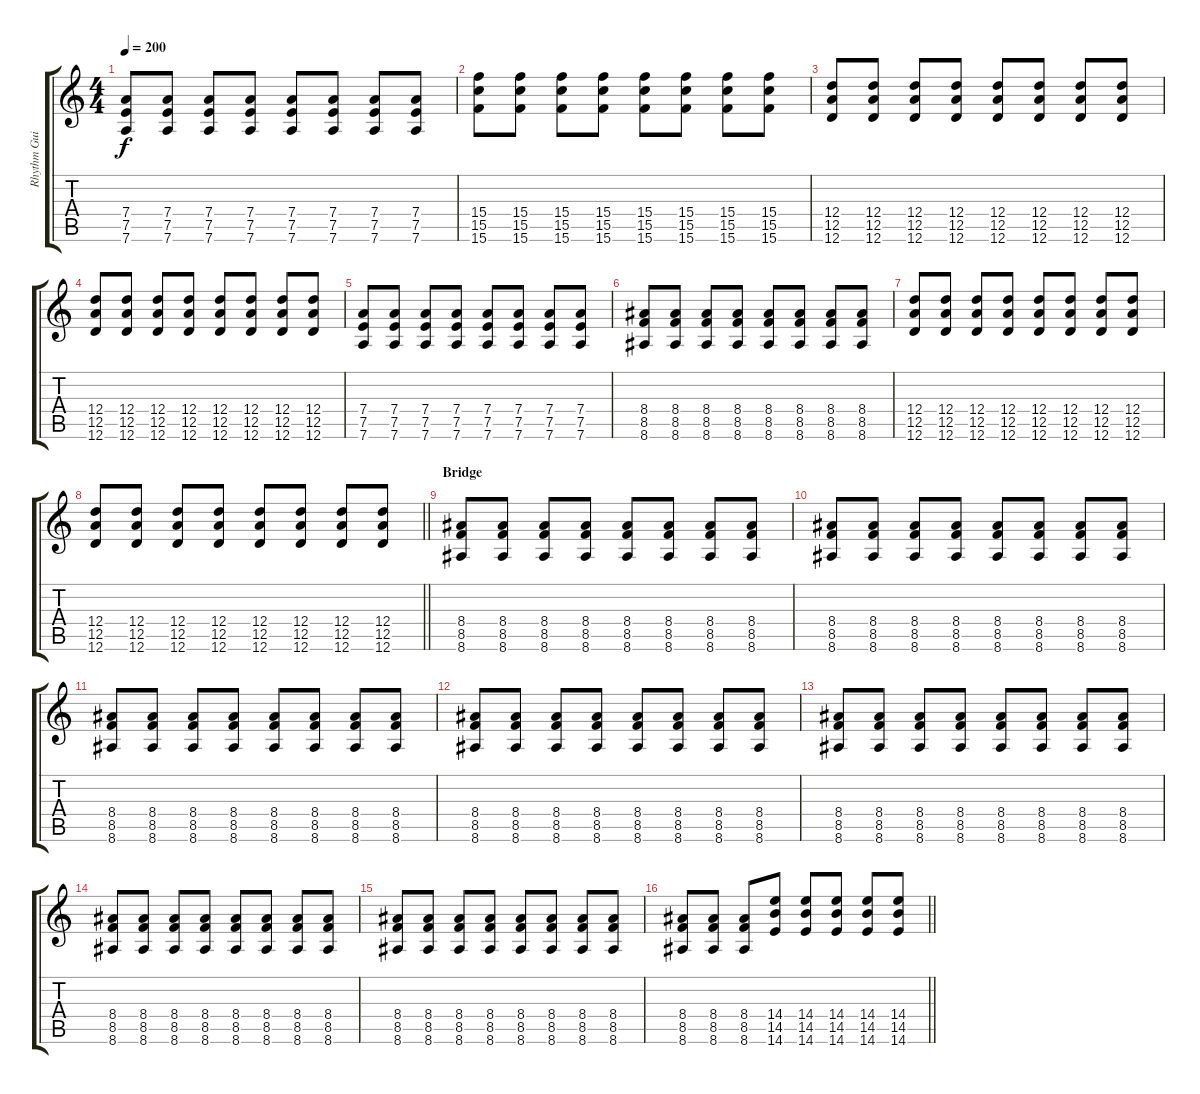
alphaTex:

\track ("Rhythm Guitar  - Franky" "Rhythm Gui") {instrument overdrivenguitar}
\staff {score tabs}
\tuning (E4 B3 G3 D3 A2 D2) {hide}
\ts (4 4)
\tempo 200
\clef g2
\ks c
(7.4 7.5 7.6).8{dy f} (7.4 7.5 7.6).8 (7.4 7.5 7.6).8 (7.4 7.5 7.6).8 (7.4 7.5 7.6).8 (7.4 7.5 7.6).8 (7.4 7.5 7.6).8 (7.4 7.5 7.6).8 |
(15.4 15.5 15.6).8 (15.4 15.5 15.6).8 (15.4 15.5 15.6).8 (15.4 15.5 15.6).8 (15.4 15.5 15.6).8 (15.4 15.5 15.6).8 (15.4 15.5 15.6).8 (15.4 15.5 15.6).8 |
(12.4 12.5 12.6).8 (12.4 12.5 12.6).8 (12.4 12.5 12.6).8 (12.4 12.5 12.6).8 (12.4 12.5 12.6).8 (12.4 12.5 12.6).8 (12.4 12.5 12.6).8 (12.4 12.5 12.6).8 |
(12.4 12.5 12.6).8 (12.4 12.5 12.6).8 (12.4 12.5 12.6).8 (12.4 12.5 12.6).8 (12.4 12.5 12.6).8 (12.4 12.5 12.6).8 (12.4 12.5 12.6).8 (12.4 12.5 12.6).8 |
(7.4 7.5 7.6).8 (7.4 7.5 7.6).8 (7.4 7.5 7.6).8 (7.4 7.5 7.6).8 (7.4 7.5 7.6).8 (7.4 7.5 7.6).8 (7.4 7.5 7.6).8 (7.4 7.5 7.6).8 |
(8.4 8.5 8.6).8 (8.4 8.5 8.6).8 (8.4 8.5 8.6).8 (8.4 8.5 8.6).8 (8.4 8.5 8.6).8 (8.4 8.5 8.6).8 (8.4 8.5 8.6).8 (8.4 8.5 8.6).8 |
(12.4 12.5 12.6).8 (12.4 12.5 12.6).8 (12.4 12.5 12.6).8 (12.4 12.5 12.6).8 (12.4 12.5 12.6).8 (12.4 12.5 12.6).8 (12.4 12.5 12.6).8 (12.4 12.5 12.6).8 |
\barLineRight lightlight
(12.4 12.5 12.6).8 (12.4 12.5 12.6).8 (12.4 12.5 12.6).8 (12.4 12.5 12.6).8 (12.4 12.5 12.6).8 (12.4 12.5 12.6).8 (12.4 12.5 12.6).8 (12.4 12.5 12.6).8 |
\section ("" "Bridge")
(8.4 8.5 8.6).8 (8.4 8.5 8.6).8 (8.4 8.5 8.6).8 (8.4 8.5 8.6).8 (8.4 8.5 8.6).8 (8.4 8.5 8.6).8 (8.4 8.5 8.6).8 (8.4 8.5 8.6).8 |
(8.4 8.5 8.6).8 (8.4 8.5 8.6).8 (8.4 8.5 8.6).8 (8.4 8.5 8.6).8 (8.4 8.5 8.6).8 (8.4 8.5 8.6).8 (8.4 8.5 8.6).8 (8.4 8.5 8.6).8 |
(8.4 8.5 8.6).8 (8.4 8.5 8.6).8 (8.4 8.5 8.6).8 (8.4 8.5 8.6).8 (8.4 8.5 8.6).8 (8.4 8.5 8.6).8 (8.4 8.5 8.6).8 (8.4 8.5 8.6).8 |
(8.4 8.5 8.6).8 (8.4 8.5 8.6).8 (8.4 8.5 8.6).8 (8.4 8.5 8.6).8 (8.4 8.5 8.6).8 (8.4 8.5 8.6).8 (8.4 8.5 8.6).8 (8.4 8.5 8.6).8 |
(8.4 8.5 8.6).8 (8.4 8.5 8.6).8 (8.4 8.5 8.6).8 (8.4 8.5 8.6).8 (8.4 8.5 8.6).8 (8.4 8.5 8.6).8 (8.4 8.5 8.6).8 (8.4 8.5 8.6).8 |
(8.4 8.5 8.6).8 (8.4 8.5 8.6).8 (8.4 8.5 8.6).8 (8.4 8.5 8.6).8 (8.4 8.5 8.6).8 (8.4 8.5 8.6).8 (8.4 8.5 8.6).8 (8.4 8.5 8.6).8 |
(8.4 8.5 8.6).8 (8.4 8.5 8.6).8 (8.4 8.5 8.6).8 (8.4 8.5 8.6).8 (8.4 8.5 8.6).8 (8.4 8.5 8.6).8 (8.4 8.5 8.6).8 (8.4 8.5 8.6).8 |
\barLineRight lightlight
(8.4 8.5 8.6).8 (8.4 8.5 8.6).8 (8.4 8.5 8.6).8 (14.4 14.5 14.6).8 (14.4 14.5 14.6).8 (14.4 14.5 14.6).8 (14.4 14.5 14.6).8 (14.4 14.5 14.6).8
